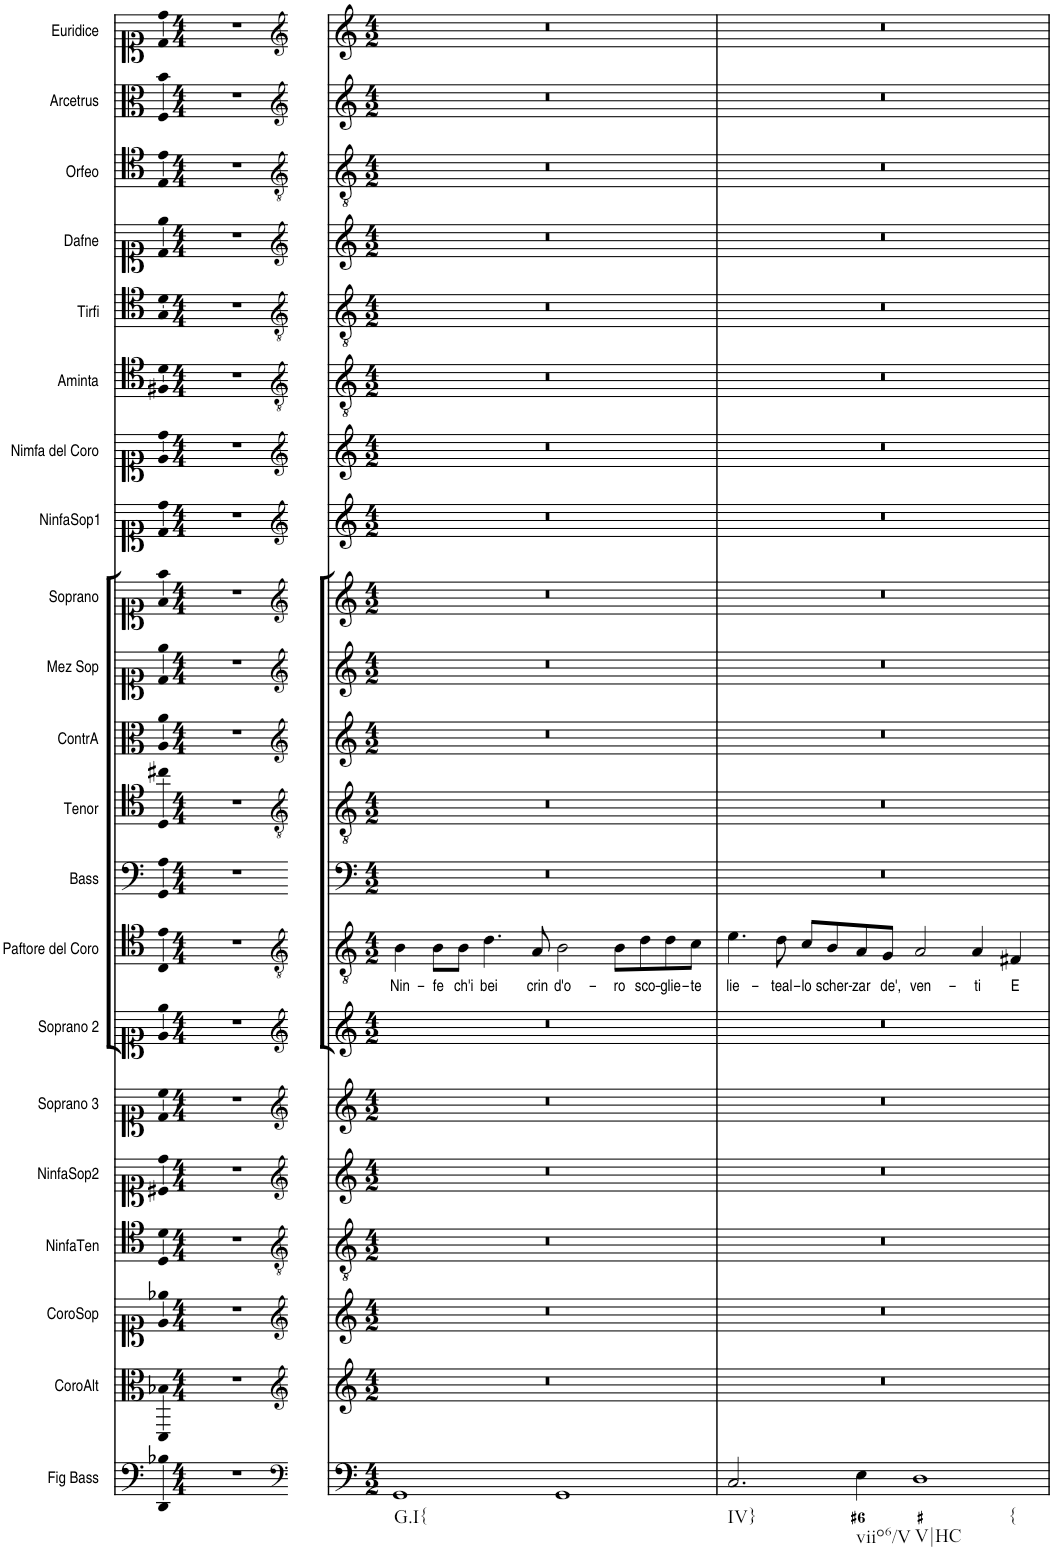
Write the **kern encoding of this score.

**kern	**kern	**kern	**kern	**kern	**kern	**kern	**kern	**text	**kern	**kern	**kern	**kern	**kern	**kern	**kern	**kern	**kern	**kern	**kern	**kern	**kern
*part21	*part20	*part19	*part18	*part17	*part16	*part15	*part14	*part14	*part13	*part12	*part11	*part10	*part9	*part8	*part7	*part6	*part5	*part4	*part3	*part2	*part1
*staff21	*staff20	*staff19	*staff18	*staff17	*staff16	*staff15	*staff14	*staff14	*staff13	*staff12	*staff11	*staff10	*staff9	*staff8	*staff7	*staff6	*staff5	*staff4	*staff3	*staff2	*staff1
*I"Fig Bass	*I"CoroAlt	*I"CoroSop	*I"NinfaTen	*I"NinfaSop2	*I"Soprano 3	*I"Soprano 2	*I"Paftore del Coro	*	*I"Bass	*I"Tenor	*I"ContrA	*I"Mez Sop	*I"Soprano	*I"NinfaSop1	*I"Nimfa del Coro	*I"Aminta	*I"Tirfi	*I"Dafne	*I"Orfeo	*I"Arcetrus	*I"Euridice
*I'Fig Bass	*I'CoroAlt	*I'CoroSop	*I'NinfaTen	*I'NinfaSop2	*I'Soprano 3	*I'Soprano 2	*	*	*I'Bass	*I'Tenor	*I'ContrA	*I'Mez Sop	*I'Soprano	*I'NinfaSop1	*	*I'Aminta	*I'Tirfi	*I'Dafne	*I'Orfeo	*I'Arcetrus	*I'Euridice
*clefF4	*clefC3	*clefC1	*clefC4	*clefC1	*clefC1	*clefC1	*clefC4	*	*clefF4	*clefC4	*clefC3	*clefC1	*clefC1	*clefC1	*clefC1	*clefC4	*clefC4	*clefC1	*clefC4	*clefC3	*clefC1
*k[]	*k[]	*k[]	*k[]	*k[]	*k[]	*k[]	*k[]	*	*k[]	*k[]	*k[]	*k[]	*k[]	*k[]	*k[]	*k[]	*k[]	*k[]	*k[]	*k[]	*k[]
*M4/4	*M4/4	*M4/4	*M4/4	*M4/4	*M4/4	*M4/4	*M4/4	*	*M4/4	*M4/4	*M4/4	*M4/4	*M4/4	*M4/4	*M4/4	*M4/4	*M4/4	*M4/4	*M4/4	*M4/4	*M4/4
=	=	=	=	=	=	=	=	=	=	=	=	=	=	=	=	=	=	=	=	=	=
1r	1r	1r	1r	1r	1r	1r	1r	.	1r	1r	1r	1r	1r	1r	1r	1r	1r	1r	1r	1r	1r
=1-	=1-	=1-	=1-	=1-	=1-	=1-	=1-	=1-	=1-	=1-	=1-	=1-	=1-	=1-	=1-	=1-	=1-	=1-	=1-	=1-	=1-
*clefF4	*clefG2	*clefG2	*clefGv2	*clefG2	*clefG2	*clefG2	*clefGv2	*	*clefF4	*clefGv2	*clefG2	*clefG2	*clefG2	*clefG2	*clefG2	*clefGv2	*clefGv2	*clefG2	*clefGv2	*clefG2	*clefG2
*M4/2	*M4/2	*M4/2	*M4/2	*M4/2	*M4/2	*M4/2	*M4/2	*	*M4/2	*M4/2	*M4/2	*M4/2	*M4/2	*M4/2	*M4/2	*M4/2	*M4/2	*M4/2	*M4/2	*M4/2	*M4/2
!LO:TX:b:t=G.I{	!	!	!	!	!	!	!	!	!	!	!	!	!	!	!	!	!	!	!	!	!
!	!	!	!	!	!	!	!	!LO:LY:b	!	!	!	!	!	!	!	!	!	!	!	!	!
1GG	0r	0r	0r	0r	0r	0r	4B\	Nin-	0r	0r	0r	0r	0r	0r	0r	0r	0r	0r	0r	0r	0r
!	!	!	!	!	!	!	!	!LO:LY:b	!	!	!	!	!	!	!	!	!	!	!	!	!
.	.	.	.	.	.	.	8B\L	-fe	.	.	.	.	.	.	.	.	.	.	.	.	.
!	!	!	!	!	!	!	!	!LO:LY:b	!	!	!	!	!	!	!	!	!	!	!	!	!
.	.	.	.	.	.	.	8B\J	ch'i	.	.	.	.	.	.	.	.	.	.	.	.	.
!	!	!	!	!	!	!	!	!LO:LY:b	!	!	!	!	!	!	!	!	!	!	!	!	!
.	.	.	.	.	.	.	4.d\	bei	.	.	.	.	.	.	.	.	.	.	.	.	.
!	!	!	!	!	!	!	!	!LO:LY:b	!	!	!	!	!	!	!	!	!	!	!	!	!
.	.	.	.	.	.	.	8A/	crin	.	.	.	.	.	.	.	.	.	.	.	.	.
!	!	!	!	!	!	!	!	!LO:LY:b	!	!	!	!	!	!	!	!	!	!	!	!	!
1GG	.	.	.	.	.	.	2B\	d'o-	.	.	.	.	.	.	.	.	.	.	.	.	.
!	!	!	!	!	!	!	!	!LO:LY:b	!	!	!	!	!	!	!	!	!	!	!	!	!
.	.	.	.	.	.	.	8B\L	-ro	.	.	.	.	.	.	.	.	.	.	.	.	.
!	!	!	!	!	!	!	!	!LO:LY:b	!	!	!	!	!	!	!	!	!	!	!	!	!
.	.	.	.	.	.	.	8d\	sco-	.	.	.	.	.	.	.	.	.	.	.	.	.
!	!	!	!	!	!	!	!	!LO:LY:b	!	!	!	!	!	!	!	!	!	!	!	!	!
.	.	.	.	.	.	.	8d\	-glie-	.	.	.	.	.	.	.	.	.	.	.	.	.
!	!	!	!	!	!	!	!	!LO:LY:b	!	!	!	!	!	!	!	!	!	!	!	!	!
.	.	.	.	.	.	.	8c\J	-te	.	.	.	.	.	.	.	.	.	.	.	.	.
=2	=2	=2	=2	=2	=2	=2	=2	=2	=2	=2	=2	=2	=2	=2	=2	=2	=2	=2	=2	=2	=2
!LO:TX:b:t=IV}	!	!	!	!	!	!	!	!	!	!	!	!	!	!	!	!	!	!	!	!	!
!	!	!	!	!	!	!	!	!LO:LY:b	!	!	!	!	!	!	!	!	!	!	!	!	!
2.C/	0r	0r	0r	0r	0r	0r	4.e\	lie-	0r	0r	0r	0r	0r	0r	0r	0r	0r	0r	0r	0r	0r
!	!	!	!	!	!	!	!	!LO:LY:b	!	!	!	!	!	!	!	!	!	!	!	!	!
.	.	.	.	.	.	.	8d\	-teal-	.	.	.	.	.	.	.	.	.	.	.	.	.
!	!	!	!	!	!	!	!	!LO:LY:b	!	!	!	!	!	!	!	!	!	!	!	!	!
.	.	.	.	.	.	.	8c/L	-lo	.	.	.	.	.	.	.	.	.	.	.	.	.
!	!	!	!	!	!	!	!	!LO:LY:b	!	!	!	!	!	!	!	!	!	!	!	!	!
.	.	.	.	.	.	.	8B/	scher-	.	.	.	.	.	.	.	.	.	.	.	.	.
!LO:TX:b:t=viio6/V	!	!	!	!	!	!	!	!	!	!	!	!	!	!	!	!	!	!	!	!	!
!	!	!	!	!	!	!	!	!LO:LY:b	!	!	!	!	!	!	!	!	!	!	!	!	!
4E\	.	.	.	.	.	.	8A/	-zar	.	.	.	.	.	.	.	.	.	.	.	.	.
!	!	!	!	!	!	!	!	!LO:LY:b	!	!	!	!	!	!	!	!	!	!	!	!	!
.	.	.	.	.	.	.	8G/J	de',	.	.	.	.	.	.	.	.	.	.	.	.	.
!LO:TX:b:t=V|HC	!	!	!	!	!	!	!	!	!	!	!	!	!	!	!	!	!	!	!	!	!
!LO:TX:b:t={	!	!	!	!	!	!	!	!	!	!	!	!	!	!	!	!	!	!	!	!	!
!	!	!	!	!	!	!	!	!LO:LY:b	!	!	!	!	!	!	!	!	!	!	!	!	!
1D	.	.	.	.	.	.	2A/	ven-	.	.	.	.	.	.	.	.	.	.	.	.	.
!	!	!	!	!	!	!	!	!LO:LY:b	!	!	!	!	!	!	!	!	!	!	!	!	!
.	.	.	.	.	.	.	4A/	-ti	.	.	.	.	.	.	.	.	.	.	.	.	.
!	!	!	!	!	!	!	!	!LO:LY:b	!	!	!	!	!	!	!	!	!	!	!	!	!
.	.	.	.	.	.	.	4F#X/	E	.	.	.	.	.	.	.	.	.	.	.	.	.
=	=	=	=	=	=	=	=	=	=	=	=	=	=	=	=	=	=	=	=	=	=
*-	*-	*-	*-	*-	*-	*-	*-	*-	*-	*-	*-	*-	*-	*-	*-	*-	*-	*-	*-	*-	*-
